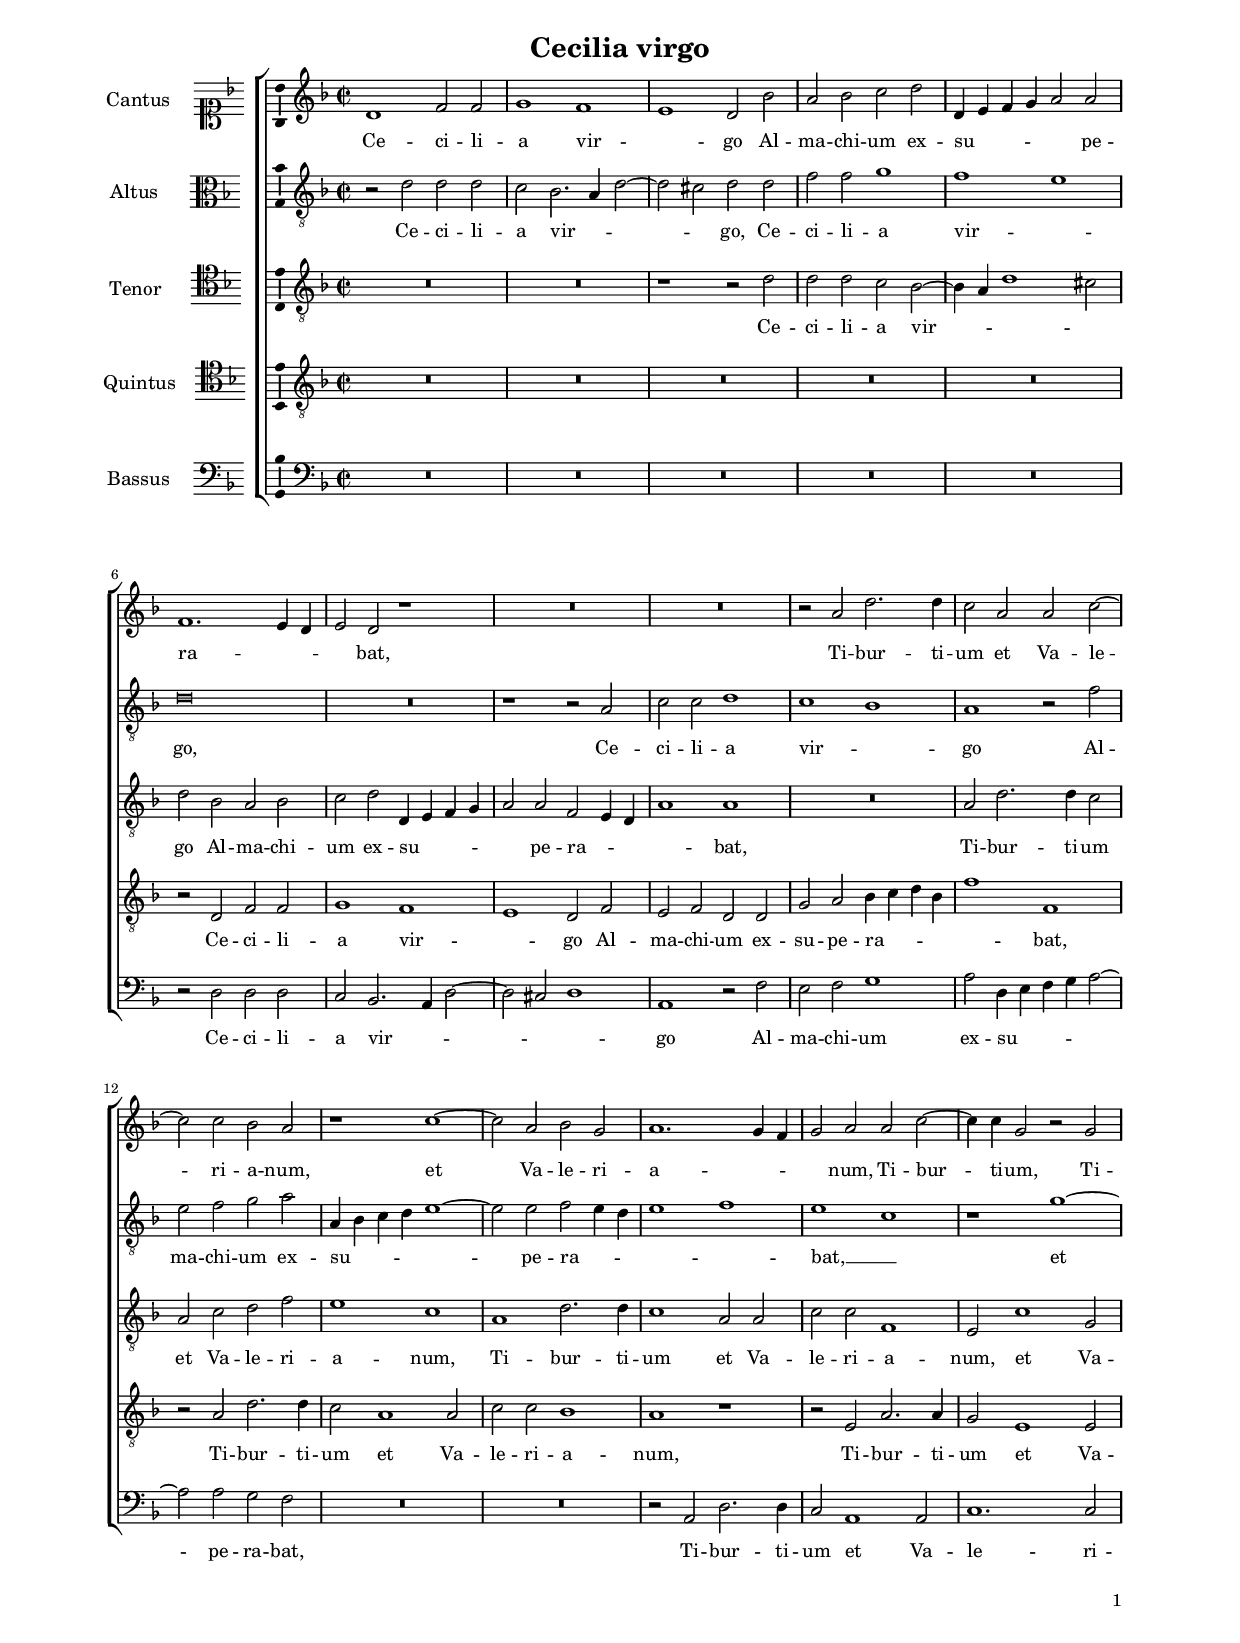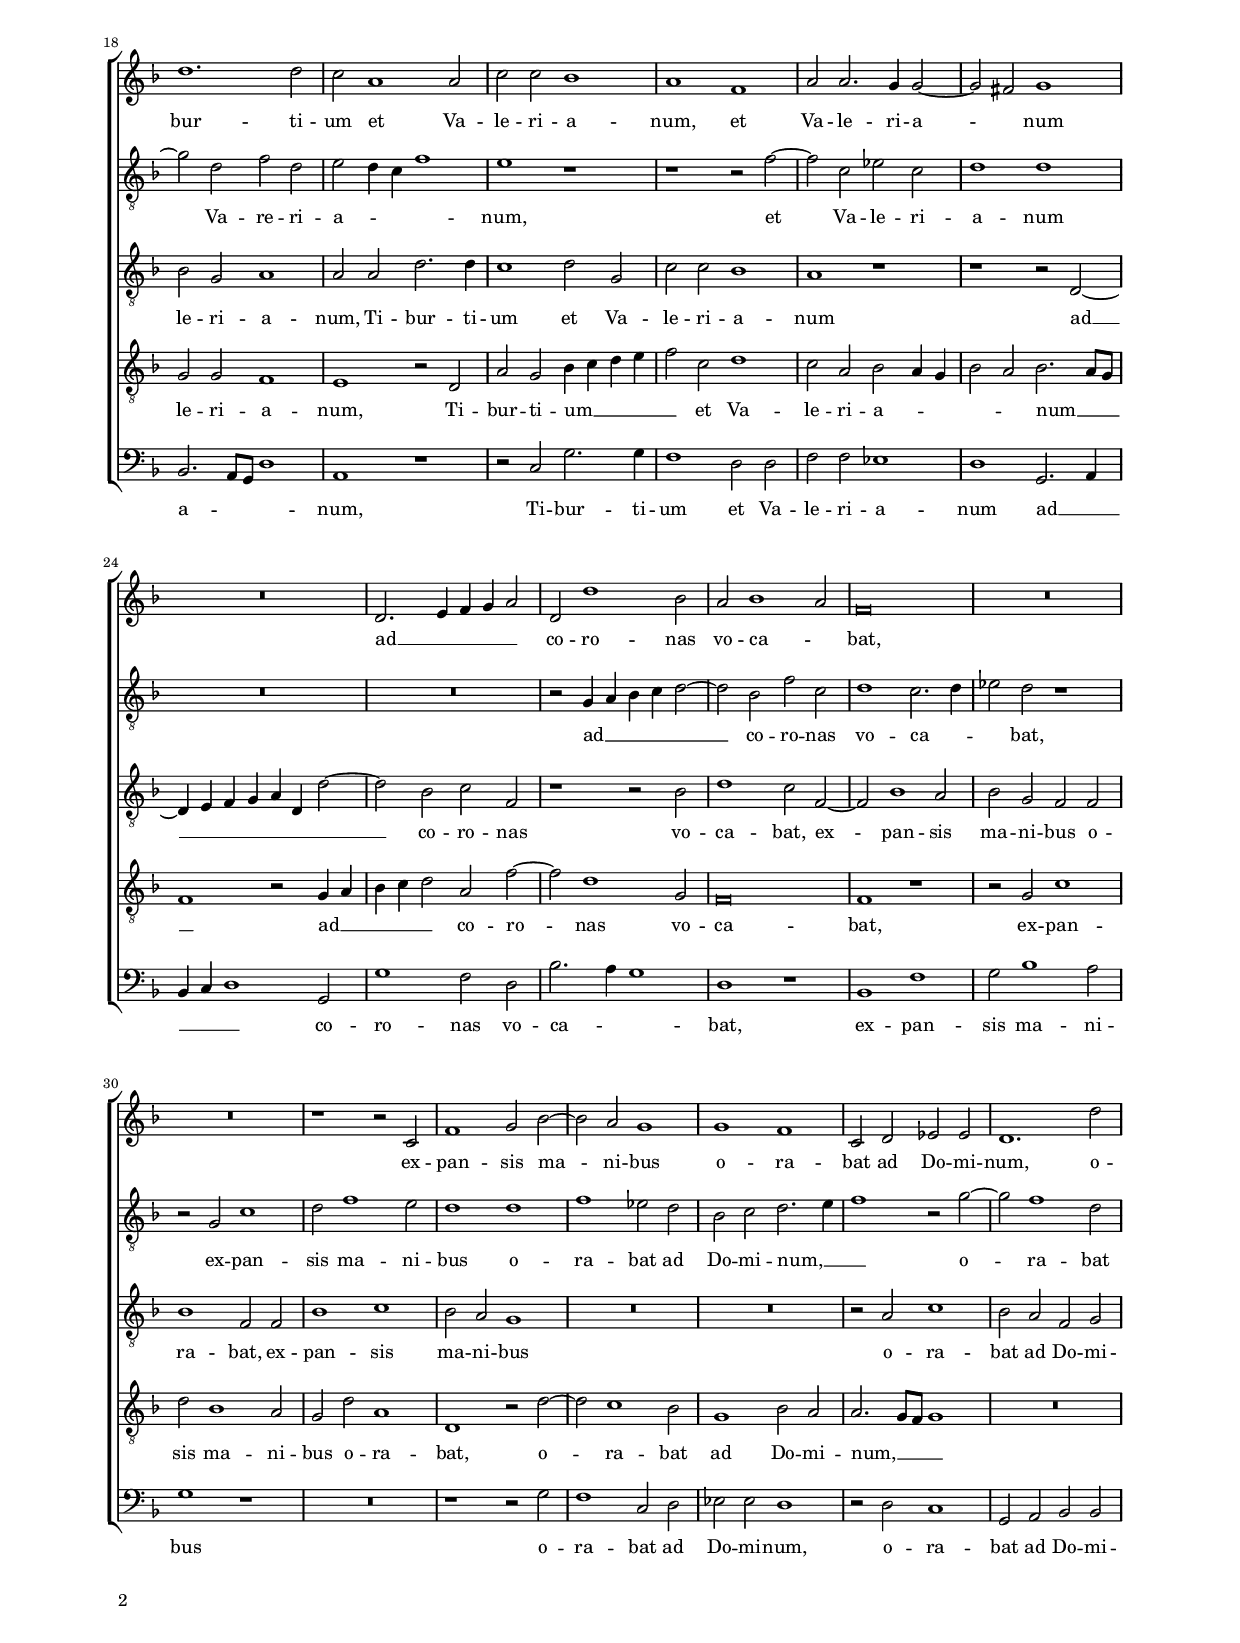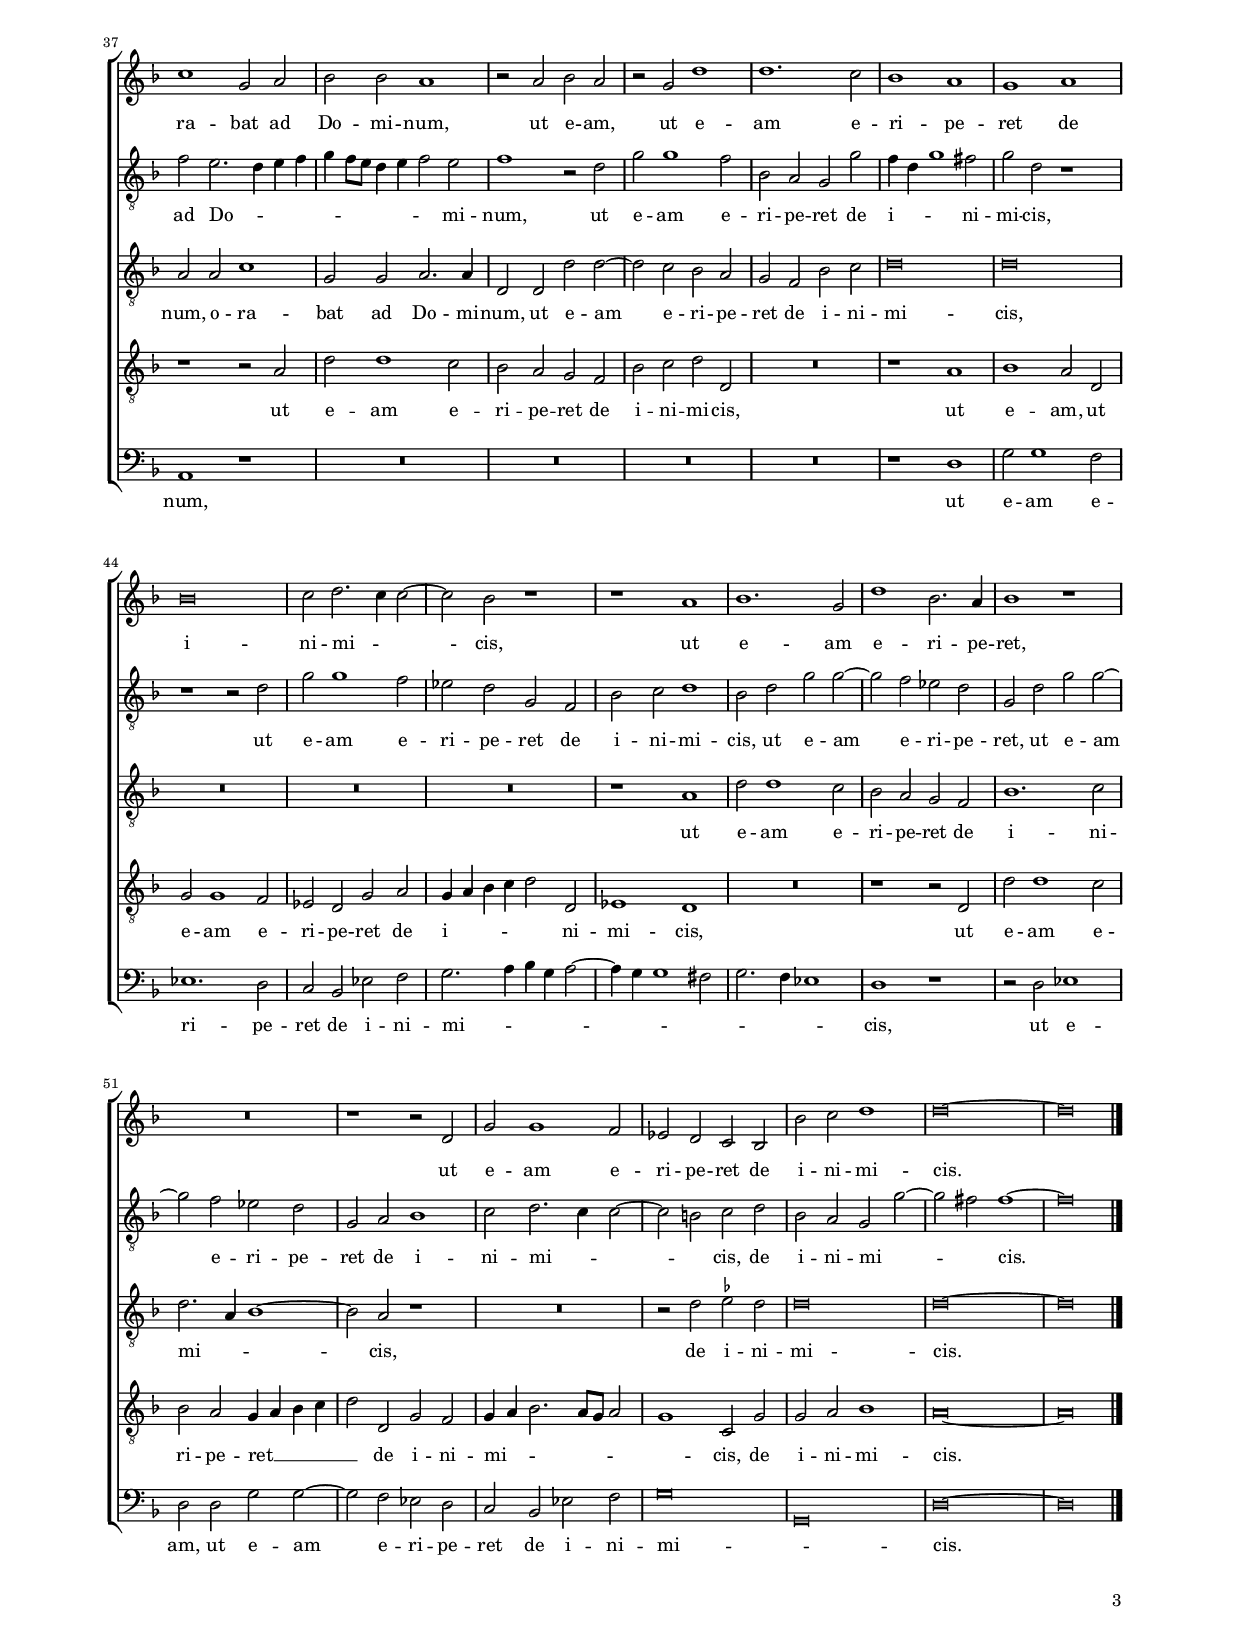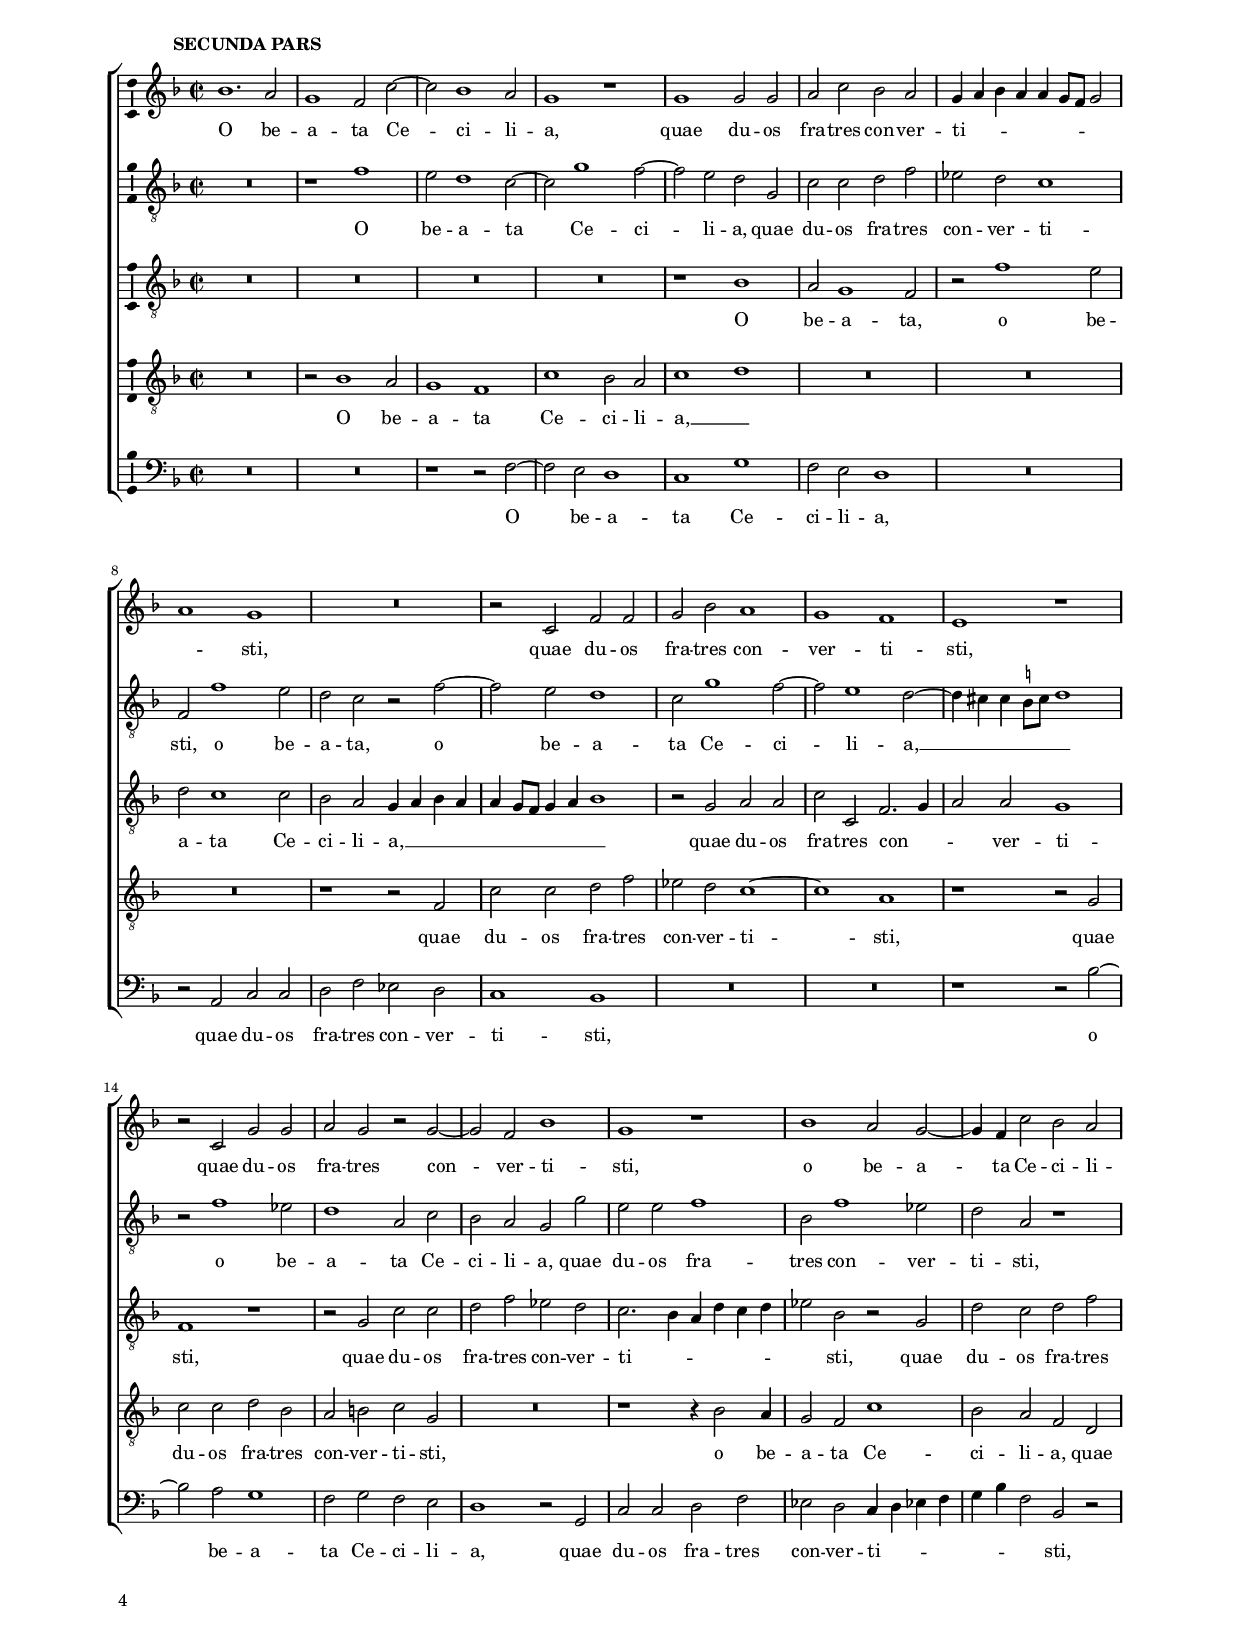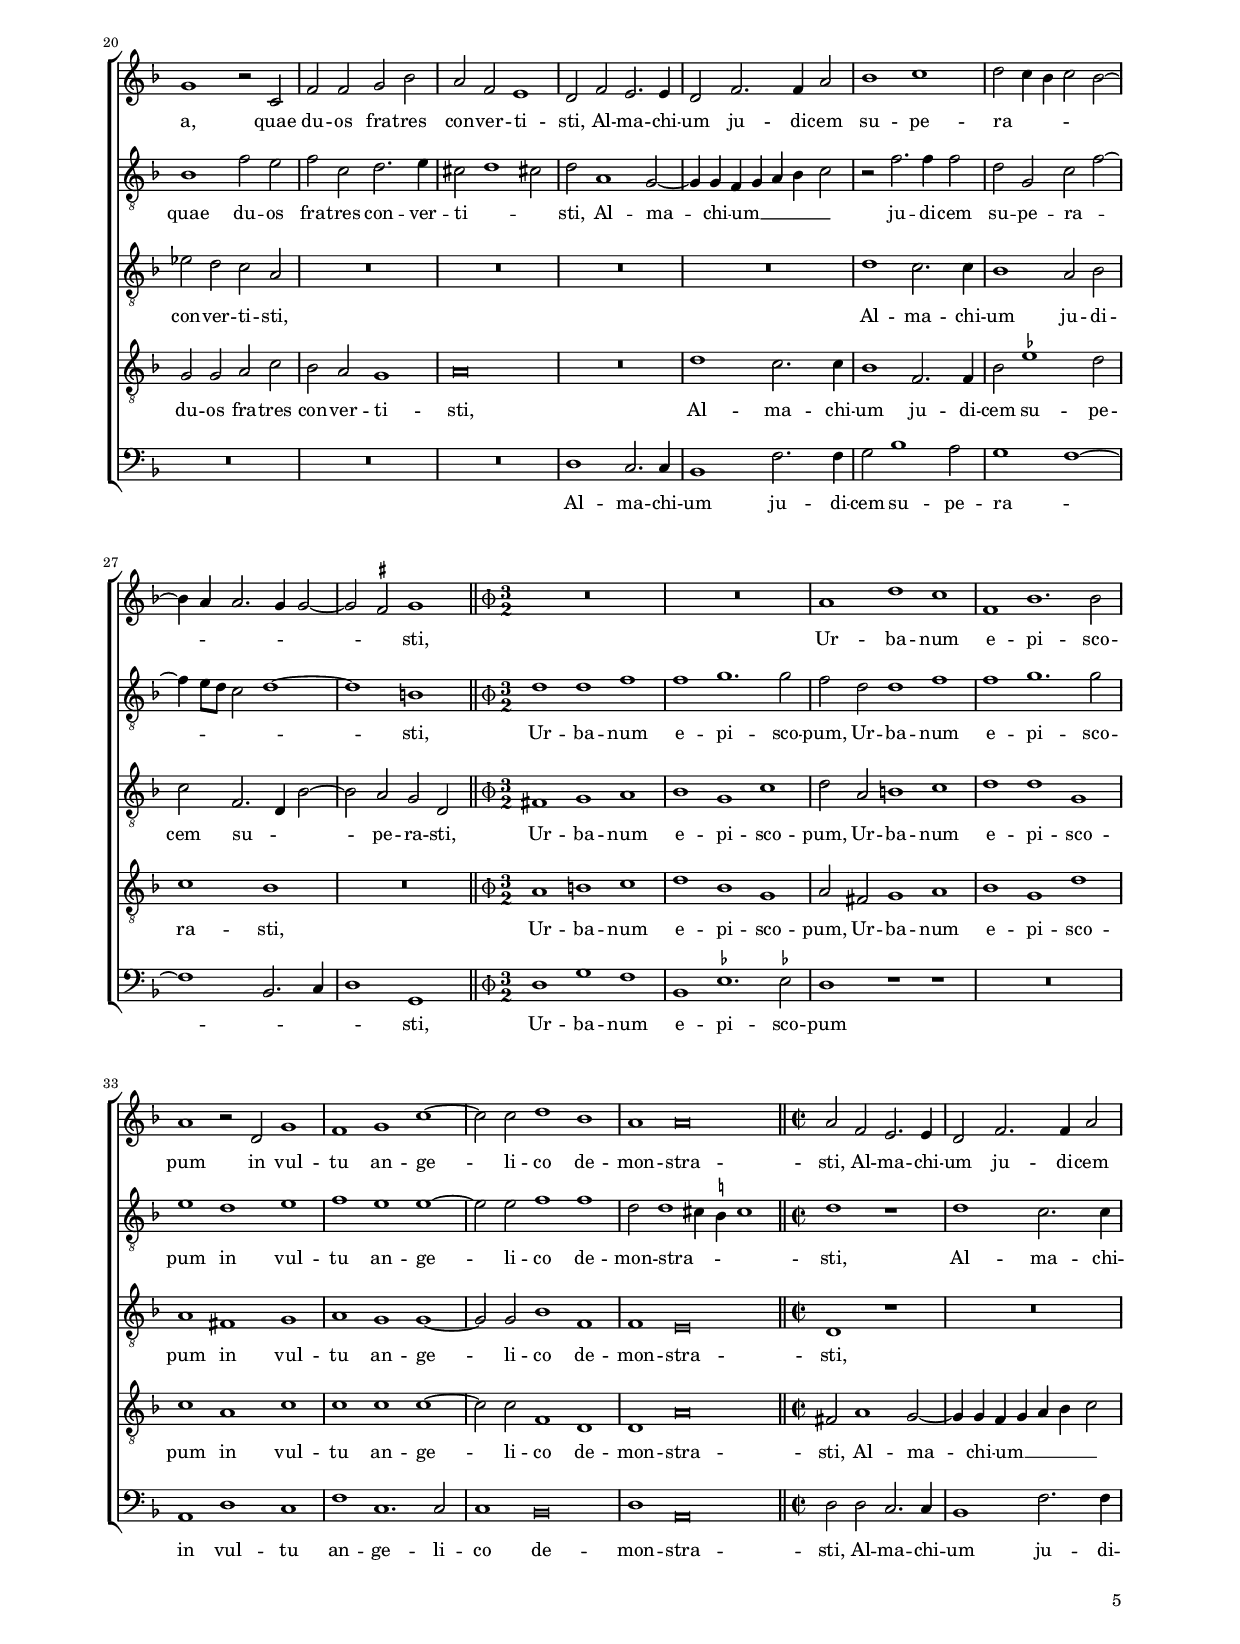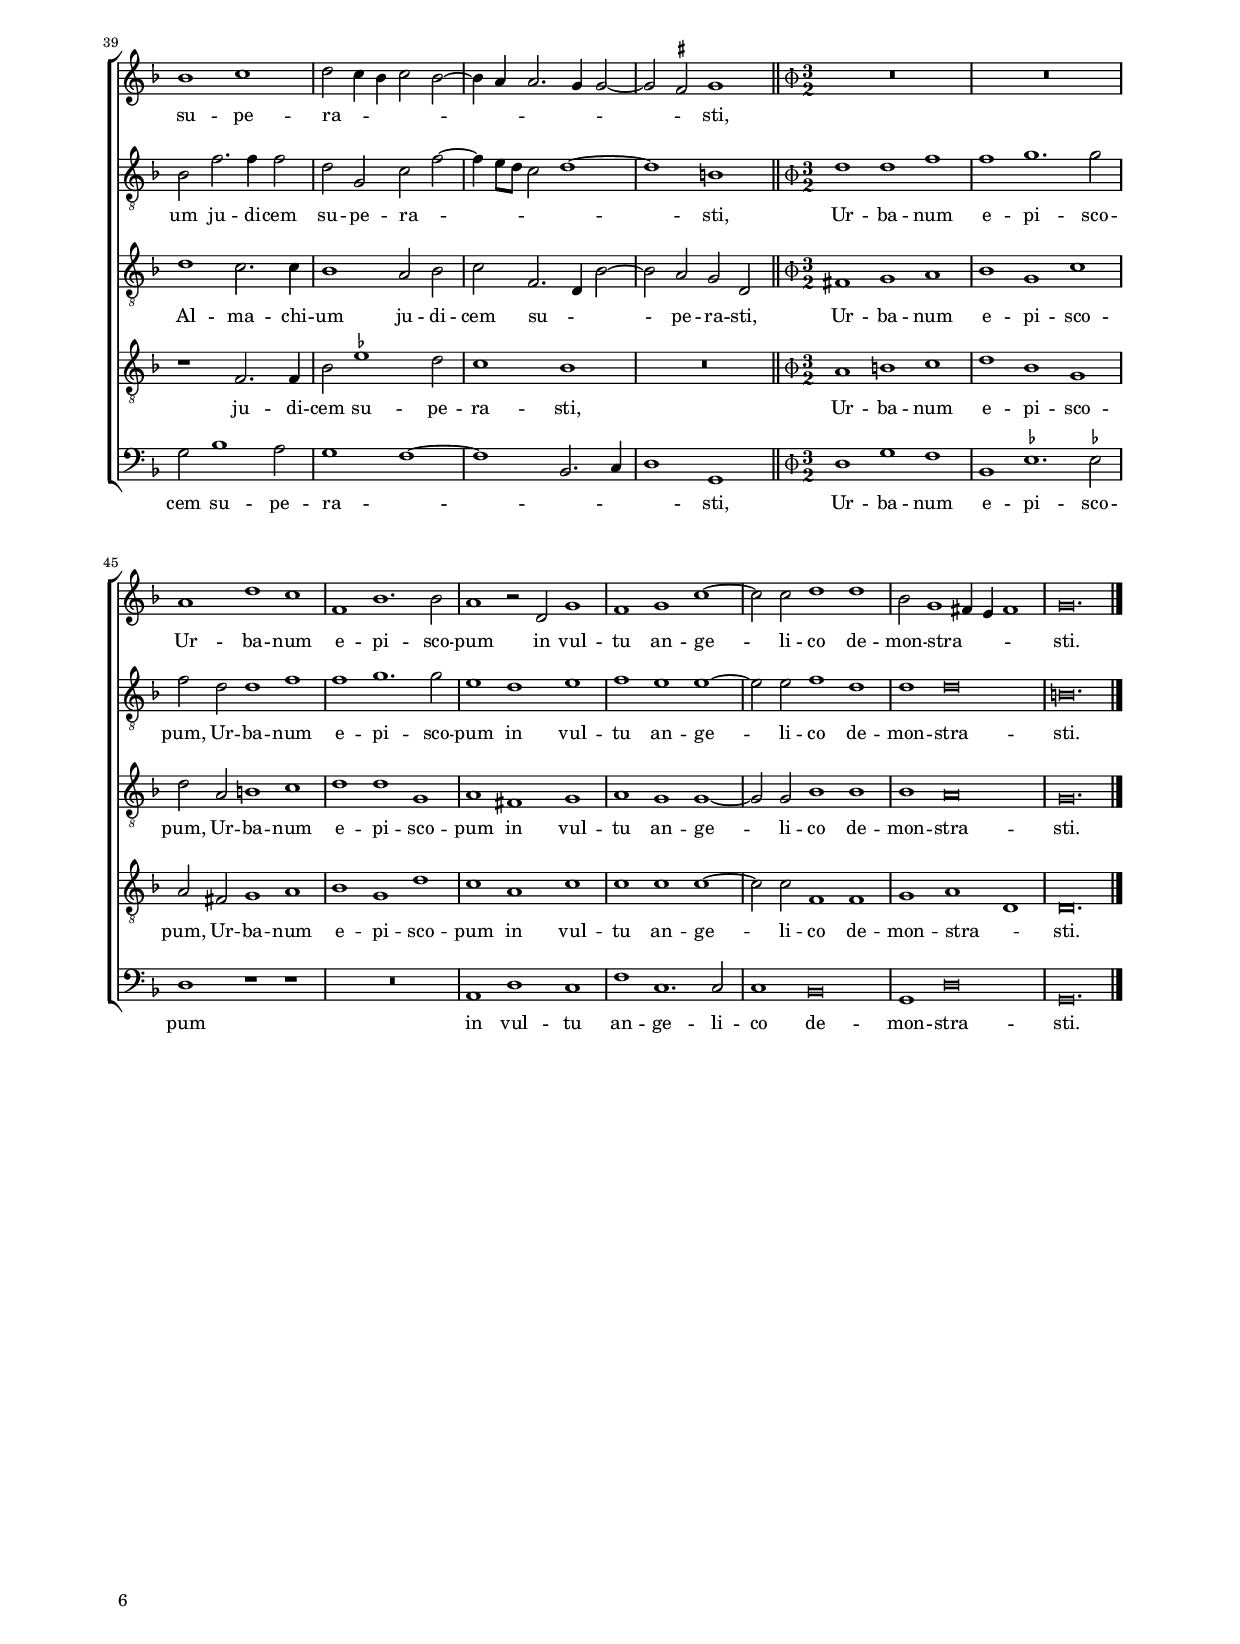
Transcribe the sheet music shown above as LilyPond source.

\header
{
  title="Cecilia virgo"
  comoser = "Philippe de Monte"
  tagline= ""
}

\version "2.22.0"
\language deutsch
#(set-global-staff-size 15)
% #(set-default-paper-size "letter")
#(ly:set-option 'point-and-click #f)



   #(define ((double-time-signature glyph a b) grob)
   (grob-interpret-markup grob
          (markup #:override '(baseline-skip . 2.5) #:number
                  (#:line ((markup (#:musicglyph glyph))
                           (#:fontsize -1 #:column (a b)))))))

	
	ficta = { \once \set suggestAccidentals = ##t }
	
	forget = #(define-music-function (music) (ly:music?) #{
		\accidentalStyle forget
		$music
		\accidentalStyle default
		#})
	
	   

\paper
	{
	top-margin = 1.8 \cm
	bottom-margin = 1.2 \cm
	left-margin = 2 \cm
	right-margin = 2 \cm
	ragged-bottom = ##f
	ragged-last-bottom = ##t
	print-page-number = ##f
	score-system-spacing = #'((basic-distance . 16) (minimum-distance . 14) (padding . 5) (strechability . 150))
	system-system-spacing = #'((basic-distance . 16) (minimum-distance . 14) (padding . 5) (strechability . 150))
    oddFooterMarkup=\markup   \fill-line { "" \fromproperty #'page:page-number-string }
    evenFooterMarkup=\markup  \fill-line { \fromproperty #'page:page-number-string "" }
    last-bottom-spacing = #'((basic-distance . 12) (minimum-distance . 7) (padding . 4))
%	systems-per-page = 3
%	page-count = 6
%	min-systems-per-page = 3
	}

global = {
    % \set Staff.autoBeaming = ##f
	\key f \major
	\time 2/2 \set Score.measureLength = #(ly:make-moment 2/1)
    \set Score.tempoHideNote = ##t
    \tempo 2 = 90
    \skip 1*2*57 \bar "|."
	}
	

incipitcantus = \markup { \score {
	{
	\set Staff.instrumentName = \markup { \fontsize #1 "Cantus" }
	\key f \major
	\clef soprano
	s4 \bar ""
	}
	\layout  {
	raggedright = ##t
	indent = 1.8 \cm
	line-width = 2.5 \cm
	\context { \Staff \remove Time_signature_engraver }
	\override Staff.Clef.Y-extent = #'(0 . 0)
	}} \hspace #1 }
      
      
incipitaltus = \markup { \score {
	{
	\set Staff.instrumentName = \markup { \fontsize #1 "Altus" }
	\key f \major
	\clef alto
	s4 \bar ""
	}
	\layout  {
	raggedright = ##t
	indent = 1.8 \cm
	line-width = 2.5 \cm
	\context { \Staff \remove Time_signature_engraver }
	\override Staff.Clef.Y-extent = #'(0 . 0)
	}} \hspace #1 }


incipittenor = \markup { \score {
	{
	\set Staff.instrumentName = \markup { \fontsize #1 "Tenor" }
	\key f \major
	\clef tenor
	s4 \bar ""
	}
	\layout  {
	raggedright = ##t
	indent = 1.8 \cm
	line-width = 2.5 \cm
	\context { \Staff \remove Time_signature_engraver }
	\override Staff.Clef.Y-extent = #'(0 . 0)
	}} \hspace #1 }
      
      
incipitquintus = \markup { \score {
	{
	\set Staff.instrumentName = \markup { \fontsize #1 "Quintus" }
	\key f \major
	\clef tenor
	s4 \bar ""
	}
	\layout  {
	raggedright = ##t
	indent = 1.8 \cm
	line-width = 2.5 \cm
	\context { \Staff \remove Time_signature_engraver }
	\override Staff.Clef.Y-extent = #'(0 . 0)
	}} \hspace #1 }
      
      
incipitbassus = \markup { \score {
	{
	\set Staff.instrumentName = \markup { \fontsize #1 "Bassus" }
	\key f \major
	\clef bass
	s4 \bar ""
	}
	\layout  {
	raggedright = ##t
	indent = 1.8 \cm
	line-width = 2.5 \cm
	\context { \Staff \remove Time_signature_engraver }
	\override Staff.Clef.Y-extent = #'(0 . 0)
	}} \hspace #1 }


cantus =  \relative c''
	{
	d,1 f2 f
	g1 f
	e1 d2 b'
	a2 b c d
%5
	d,4 e f g a2 a |
	f1. e4 d
	e2 d r1
	R\breve
	R\breve
%10
	r2 a' d2. d4 |
	c2 a a c~
	c2 c b a
	r1 c~
	c2 a b g
%15
	a1. g4 f |
	g2 a a c~
	c4 c g2 r g
	d'1. d2
	c2 a1 a2
%20
	c2 c b1 |
	a1 f
	a2 a2. g4 g2~
	g2 fis g1
	R\breve
%25
	d2. e4 f g a2 |
	d,2 d'1 b2
	a2 b1 a2
	f\breve
	R\breve
%30
	R\breve |
	r1 r2 c
	f1 g2 b~
	b2 a g1
	g1 f
%35
	c2 d es es |
	d1. d'2
	c1 g2 a
	b2 b a1
	r2 a b a
%40
	r2 g d'1 |
	d1. c2
	b1 a
	g1 a
	b\breve
%45
	c2 d2. c4 c2~ |
	c2 b r1
	r1 a
	b1. g2
	d'1 b2. a4
%50
	b1 r |
	R\breve
	r1 r2 d,
	g2 g1 f2
	es2 d c b
%55
	b'2 c d1 |
	d\breve~
	d\breve |
	}


altus =  \relative c'
	{
	r2 d d d
	c2 b2. a4 d2~
	d2 cis d d
	f2 f g1
%5
	f1 e |
	d\breve
	R\breve
	r1 r2 a
	c2 c d1
%10
	c1 b |
	a1 r2 f'
	e2 f g a
	a,4 b c d e1~
	e2 e f e4 d
%15
	e1 f |
	e1 c
	r1 g'~
	g2 d f d
	e2 d4 c f1
%20
	e1 r |
	r1 r2 f~
	f2 c es c
	d1 d
	R\breve
%25
	R\breve |
	r2 g,4 a b c d2~
	d2 b f' c
	d1 c2. d4
	es2 d r1
%30
	r2 g, c1 |
	d2 f1 e2
	d1 d
	f1 es2 d
	b2 c d2. e4
%35
	f1 r2 g~ |
	g2 f1 d2
	f2 e2. d4 e f
	g4 f8 e d4 e f2 e
	f1 r2 d
%40
	g2 g1 f2 |
	b,2 a g g'
	f4 d g1 fis2
	g2 d r1
	r1 r2 d
%45
	g2 g1 f2 |
	es2 d g, f
	b2 c d1
	b2 d g g~
	g2 f es d
%50
	g,2 d' g g~ |
	g2 f es d
	g,2 a b1
	c2 d2. c4 c2~
	c2 h c d
%55
	b2 a g g'~ |
	g2 fis fis1~
	fis\breve |
	}


tenor =  \relative c'
	{
	R\breve
	R\breve
	r1 r2 d
	d2 d c b~
%5
	b4 a d1 cis2 |
	d2 b a b
	c2 d d,4 e f g
	a2 a f e4 d
	a'1 a
%10
	R\breve |
	a2 d2. d4 c2
	a2 c d f
	e1 c
	a1 d2. d4
%15
	c1 a2 a |
	c2 c f,1
	e2 c'1 g2
	b2 g a1
	a2 a d2. d4
%20
	c1 d2 g, |
	c2 c b1
	a1 r
	r1 r2 d,~
	d4 e f g a d, d'2~
%25
	d2 b c f, |
	r1 r2 b
	d1 c2 f,~
	f2 b1 a2
	b2 g f f
%30
	b1 f2 f |
	b1 c
	b2 a g1
	R\breve
	R\breve
%35
	r2 a c1 |
	b2 a f g
	a2 a c1
	g2 g a2. a4
	d,2 d d' d~
%40
	d2 c b a |
	g2 f b c
	d\breve
	d\breve
	R\breve
%45
	R\breve |
	R\breve
	r1 a
	d2 d1 c2
	b2 a g f
%50
	b1. c2 |
	d2. a4 b1~
	b2 a r1
	R\breve
	r2 d \ficta es d
%55
	d\breve |
	d\breve~
	d\breve |
	}


quintus  =  \relative c'
	{
	R\breve
	R\breve
	R\breve
	R\breve
%5
	R\breve |
	r2 d, f f
	g1 f
	e1 d2 f
	e2 f d d
%10
	g2 a b4 c d b |
	f'1 f,
	r2 a d2. d4
	c2 a1 a2
	c2 c b1
%15
	a1 r |
	r2 e a2. a4
	g2 e1 e2
	g2 g f1
	e1 r2 d
%20
	a' g b4 c d e |
	f2 c d1
	c2 a b a4 g
	b2 a b2. a8 g
	f1 r2 g4 a
%25
	b4 c d2 a f'~ |
	f2 d1 g,2
	f\breve
	f1 r
	r2 g c1
%30
	d2 b1 a2 |
	g2 d' a1
	d,1 r2 d'~
	d2 c1 b2
	g1 b2 a
%35
	a2. g8 f g1 |
	R\breve
	r1 r2 a
	d2 d1 c2
	b2 a g f
%40
	b2 c d d, |
	R\breve
	r1 a'
	b1 a2 d,
	g2 g1 f2
%45
	es2 d g a |
	g4 a b c d2 d,
	es1 d
	R\breve
	r1 r2 d
%50
	d'2 d1 c2 |
	b2 a g4 a b c
	d2 d, g f
	g4 a b2. a8 g a2
	g1 c,2 g'
%55
	g2 a b1 |
	a\breve~
	a\breve |
	}


bassus  =  \relative c
	{
	R\breve
	R\breve
	R\breve
	R\breve
%5
	R\breve |
	r2 d d d
	c2 b2. a4 d2~
	d2 cis d1
	a1 r2 f'
%10
	e2 f g1 |
	a2 d,4 e f g a2~
	a2 a g f
	R\breve
	R\breve
%15
	r2 a, d2. d4 |
	c2 a1 a2
	c1. c2
	b2. a8 g d'1
	a1 r
%20
	r2 c g'2. g4 |
	f1 d2 d
	f2 f es1
	d1 g,2. a4
	b4 c d1 g,2
%25
	g'1 f2 d |
	b'2. a4 g1
	d1 r
	b1 f'
	g2 b1 a2
%30
	g1 r |
	R\breve
	r1 r2 g
	f1 c2 d
	es2 es d1
%35
	r2 d c1 |
	g2 a b b
	a1 r
	R\breve
	R\breve
%40
	R\breve |
	R\breve
	r1 d
	g2 g1 f2
	es1. d2
%45
	c2 b es f |
	g2. a4 b g a2~
	a4 g g1 fis2
	g2. f4 es1
	d1 r
%50
	r2 d es1 |
	d2 d g g~
	g2 f es d
	c2 b es f
	g\breve
%55
	g,\breve |
	d'\breve~
	d\breve |
	}


lyricscantus = \lyricmode {
	Ce -- ci -- li -- a vir -- _ go
    Al -- ma -- chi -- um ex -- su -- _ _ _ _ pe -- ra -- _ _ _ bat,
    Ti -- bur -- ti -- um et Va -- le -- ri -- a -- num,
    et Va -- le -- ri -- a -- _ _ _ num,
    Ti -- bur -- ti -- um,
    Ti -- bur -- ti -- um et Va -- le -- ri -- a -- num,
    et Va -- le -- ri -- a -- _ num ad __ _ _ _ _ co -- ro -- nas vo -- ca -- _ bat,
    ex -- pan -- sis ma -- ni -- bus o -- ra -- bat ad Do -- mi -- num,
    o -- ra -- bat ad Do -- mi -- num,
    ut e -- am,
    ut e -- am e -- ri -- pe -- ret de i -- ni -- mi -- _ _ cis,
    ut e -- am e -- ri -- pe -- ret,
    ut e -- am e -- ri -- pe -- ret de i -- ni -- mi -- cis.
	}


lyricsaltus = \lyricmode {
	Ce -- ci -- li -- a vir -- _ _ _ go,
    Ce -- ci -- li -- a vir -- _ go,
    Ce -- ci -- li -- a vir -- _ go
    Al -- ma -- chi -- um ex -- su -- _ _ _ _ pe -- ra -- _ _ _ _ bat, __ _
    et Va -- re -- ri -- a -- _ _ _ num,
    et Va -- le -- ri -- a -- num ad __ _ _ _ _ co -- ro -- nas vo -- ca -- _ _ bat,
    ex -- pan -- sis ma -- ni -- bus o -- ra -- bat ad Do -- mi -- num, __ _ _
    o -- ra -- bat ad Do -- _ _ _ _ _ _ _ _ _ mi -- num,
    ut e -- am e -- ri -- pe -- ret de i -- _ _ ni -- mi -- cis,
    ut e -- am e -- ri -- pe -- ret de i -- ni -- mi -- cis,
    ut e -- am e -- ri -- pe -- ret,
    ut e -- am e -- ri -- pe -- ret de i -- ni -- mi -- _ _ _ cis,
    de i -- ni -- mi -- _ _ cis.
	}


lyricstenor = \lyricmode {
	Ce -- ci -- li -- a vir -- _ _ _ go
    Al -- ma -- chi -- um ex -- su -- _ _ _ _ pe -- ra -- _ _ _ bat,
    Ti -- bur -- ti -- um et Va -- le -- ri -- a -- num,
    Ti -- bur -- ti -- um et Va -- le -- ri -- a -- num,
    et Va -- le -- ri -- a -- num,
    Ti -- bur -- ti -- um et Va -- le -- ri -- a -- num ad __ _ _ _ _ _ _ co -- ro -- nas vo -- ca -- bat,
    ex -- pan -- sis ma -- ni -- bus o -- ra -- bat,
    ex -- pan -- sis ma -- ni -- bus o -- ra -- bat ad Do -- mi -- num,
    o -- ra -- bat ad Do -- mi -- num,
    ut e -- am e -- ri -- pe -- ret de i -- ni -- mi -- cis,
    ut e -- am e -- ri -- pe -- ret de i -- ni -- mi -- _ _ cis,
    de i -- ni -- mi -- cis.
	}


lyricsquintus = \lyricmode {
	Ce -- ci -- li -- a vir -- _ go
    Al -- ma -- chi -- um ex -- su -- pe -- ra -- _ _ _ _ bat,
    Ti -- bur -- ti -- um et Va -- le -- ri -- a -- num,
    Ti -- bur -- ti -- um et Va -- le -- ri -- a -- num,
    Ti -- bur -- ti -- um __ _ _ _ _ et Va -- le -- ri -- a -- _ _ _ _ num __ _ _ _ ad __ _ _ _ _ co -- ro -- nas vo -- ca -- bat,
    ex -- pan -- sis ma -- ni -- bus o -- ra -- bat,
    o -- ra -- bat ad Do -- mi -- num, __ _ _ _
    ut e -- am e -- ri -- pe -- ret de i -- ni -- mi -- cis,
    ut e -- am,
    ut e -- am e -- ri -- pe -- ret de i -- _ _ _ _ ni -- mi -- cis,
    ut e -- am e -- ri -- pe -- ret __ _ _ _ _ de i -- ni -- mi -- _ _ _ _ _ _ cis,
    de i -- ni -- mi -- cis.
	}


lyricsbassus = \lyricmode {
	Ce -- ci -- li -- a vir -- _ _ _ _ go
    Al -- ma -- chi -- um ex -- su -- _ _ _ _ pe -- ra -- bat,
    Ti -- bur -- ti -- um et Va -- le -- ri -- a -- _ _ _ num,
    Ti -- bur -- ti -- um et Va -- le -- ri -- a -- num ad __ _ _ _ _ co -- ro -- nas vo -- ca -- _ _ bat,
    ex -- pan -- sis ma -- ni -- bus o -- ra -- bat ad Do -- mi -- num,
    o -- ra -- bat ad Do -- mi -- num,
    ut e -- am e -- ri -- pe -- ret de i -- ni -- mi -- _ _ _ _ _ _ _ _ _ _ cis,
    ut e -- am,
    ut e -- am e -- ri -- pe -- ret de i -- ni -- mi -- _ cis.
	}


\score
{  
	\transpose c c {
	\new ChoirStaff \with { \override StaffGrouper.staff-staff-spacing.basic-distance = #12 }
	<<

	\new Staff << \global
	\new Voice="v1" {
		\set Staff.instrumentName=\incipitcantus
		\set Staff.midiInstrument = "reed organ"
		\clef violin
		\cantus }
	\new Lyrics \lyricsto "v1" {\lyricscantus }
	>>


	\new Staff << \global
	\new Voice="v2" {
		\set Staff.instrumentName=\incipitaltus
		\set Staff.midiInstrument = "reed organ"
        \clef "G_8"
		\altus}
	\new Lyrics \lyricsto "v2" {\lyricsaltus }
	>>


	\new Staff << \global
	\new Voice="v3" {
		\set Staff.instrumentName=\incipittenor
		\set Staff.midiInstrument = "reed organ"
		\clef "G_8"
		\tenor }
	\new Lyrics \lyricsto "v3" {\lyricstenor }
	>>


	\new Staff << \global
	\new Voice="v5" {
		\set Staff.instrumentName=\incipitquintus
		\set Staff.midiInstrument = "reed organ"
		\clef "G_8"
		\quintus}
	\new Lyrics \lyricsto "v5" {\lyricsquintus }
	>>


	\new Staff << \global
	\new Voice="v4" {
		\set Staff.instrumentName=\incipitbassus
		\set Staff.midiInstrument = "reed organ"
		\clef bass
		\bassus }
	\new Lyrics \lyricsto "v4" {\lyricsbassus}
	>>

	>>
	} % transpose

	\layout
	{
	indent = 2.5 \cm
	\context { \Staff \override TimeSignature.break-visibility = #end-of-line-invisible }
	\context { \Lyrics \override VerticalAxisGroup.nonstaff-relatedstaff-spacing.padding = #1.4 }
%	\context { \Lyrics \override LyricText.font-size = #1 }
	\context { \Staff \consists "Ambitus_engraver" }
	\context { \Score \override BarNumber.padding = #2 }
	\context { \Voice \override NoteHead.style = #'baroque }
	}


\midi
	{
	}

}

%%%%%%%%%%%%%%%%%%%%  SECUNDA PARS %%%%%%%%%%%%%%%%%%%%


global = {
	\key f \major
	\time 2/2 \set Score.measureLength = #(ly:make-moment 2/1)
    \set Score.tempoHideNote = ##t
    \tempo 2 = 90
    \skip 1*2*28 \bar "||"
    \once \override Score.TimeSignature.stencil = #(double-time-signature "timesig.mensural34" "3" "2") \time 3/1
    \tempo 2 = 135
    \skip 1*3*8 \bar "||"
    \time 2/2 \set Score.measureLength = #(ly:make-moment 2/1)
    \tempo 2 = 90
    \skip 1*2*6 \bar "||"
    \once \override Score.TimeSignature.stencil = #(double-time-signature "timesig.mensural34" "3" "2") \time 3/1
    \tempo 2 = 135
    \skip 1*3*9 \bar "|."
	}


cantus =  \relative c''
	{
    b1. a2    
	g1 f2 c'~
	c2 b1 a2
	g1 r
%5
	g1 g2 g |
	a2 c b a
	g4 a b a a g8 f g2
	a1 g
	R\breve
%10
	r2 c, f f |
	g2 b a1
	g1 f
	e1 r
	r2 c g' g
%15
	a2 g r g~ |
	g2 f b1
	g1 r
	b1 a2 g~
	g4 f c'2 b a
%20
	g1 r2 c, |
	f2 f g b
	a2 f e1
	d2 f e2. e4
	d2 f2. f4 a2
%25
	b1 c |
	d2 c4 b c2 b~
	b4 a a2. g4 g2~
	g2 \ficta fis g1
% Triple time
	R\breve.
%30
	R\breve. |
	a1 d c
	f,1 b1. b2
	a1 r2 d, g1
	f1 g c~
%35
	c2 c d1 b |
	a1 a\breve
% End of triple time
	a2 f e2. e4
	d2 f2. f4 a2
	b1 c
%40
	d2 c4 b c2 b~ |
	b4 a a2. g4 g2~
	g2 \ficta fis g1
% Triple time
	R\breve.
	R\breve.
%45
	a1 d c |
	f,1 b1. b2
	a1 r2 d, g1
	f1 g c~
	c2 c d1 d
%50
	b2 g1 fis4 e fis1 |
	g\breve. |
	}


altus =  \relative c'
	{
	R\breve
	r1 f
	e2 d1 c2~
	c2 g'1 f2~
%5
	f2 e d g, |
	c2 c d f
	es2 d c1
	f,2 f'1 e2
	d2 c r f~
%10
	f2 e d1 |
	c2 g'1 f2~
	f2 e1 d2~
	d4 cis cis \ficta h8 cis d1
	r2 f1 es2
%15
	d1 a2 c |
	b2 a g g'
	e2 e f1
	b,2 f'1 es2
	d2 a r1
%20
	b1 f'2 e
	f2 c d2. e4
	cis2 d1 cis!2
	d2 a1 g2~
	g4 g f g a b c2
%25
	r2 f2. f4 f2 |
	d2 g, c f~
	f4 e8 d c2 d1~
	d1 h
% Triple time
	d1 d f
%30
	f1 g1. g2 |
	f2 d d1 f
	f1 g1. g2
	e1 d e
	f1 e e~
%35
	e2 e f1 f |
	d2 d1 cis4 \ficta h cis1
% End of triple time
	d1 r
	d1 c2. c4
	b2 f'2. f4 f2
%40
	d2 g,  c f~ |
	f4 e8 d c2 d1~
	d1 h
% Triple time
	d1 d f
	f1 g1. g2
%45
	f2 d d1 f |
	f1 g1. g2
	e1 d e
	f1 e e~
	e2 e f1 d
%50
	d1 d\breve |
	h\breve. |
	}


tenor =  \relative c'
	{
	R\breve
	R\breve
	R\breve
	R\breve
%5
	r1 b |
	a2 g1 f2
	r2 f'1 e2
	d2 c1 c2
	b2 a g4 a b a
%10
	a4 g8 f g4 a b1 |
	r2 g a a
	c2 c, f2. g4
	a2 a g1
	f1 r
%15
	r2 g c c |
	d2 f es d
	c2. b4 a4 d c d
	es2 b r g
	d'2 c d f
%20
	es2 d c a |
	R\breve
	R\breve
	R\breve
	R\breve
%25
	d1 c2. c4 |
	b1 a2 b
	c2 f,2. d4 b'2~
	b2 a g d
% Triple time
	fis1 g a
%30
	b1 g c |
	d2 a h1 c
	d1 d g,
	a1 fis g
	a1 g g~
%35
	g2 g b1 f |
	f1 e\breve
% End of triple time
	d1 r
	R\breve
	d'1 c2. c4
%40
	b1 a2 b |
	c2 f,2. d4 b'2~
	b2 a g d
% Triple time
	fis1 g a
	b1 g c
%45
	d2 a h1 c |
	d1 d g,
	a1 fis g
	a1 g g~
	g2 g b1 b
%50
	b1 a\breve |
	g\breve. |
	}


quintus  =  \relative c'
	{
	R\breve
	r2 b1 a2
	g1 f
	c'1 b2 a
%5
	c1 d |
	R\breve
	R\breve
	R\breve
	r1 r2 f,
%10
	c'2 c d f |
	es2 d c1~
	c1 a
	r1 r2 g
	c2 c d b
%15
	a2 h c g |
	R\breve
	r1 r4 b2 a4
	g2 f c'1
	b2 a f d
%20
	g2 g a c |
	b2 a g1
	a\breve
	R\breve
	d1 c2. c4
%25
	b1 f2. f4 |
	b2 \ficta es1 d2
	c1 b
	R\breve
% Triple time
	a1 h c
%30
	d1 b g |
	a2 fis g1 a
	b1 g d'
	c1 a c
	c1 c c~
%35
	c2 c f,1 d |
	d1 a'\breve
% End of triple time
	fis2 a1 g2~
	g4 g f g a b c2
	r1 f,2. f4
%40
	b2 \ficta es1 d2 |
	c1 b
	R\breve
% Triple time
	a1 h c
%45
	d1 b g |
	a2 fis g1 a
	b1 g d'
	c1 a c
	c1 c c~
%50
	c2 c f,1 f |
	g1 a d,
	d\breve. |
	}


bassus  =  \relative c
	{
	R\breve
	R\breve
	r1 r2 f~
	f2 e d1
%5
	c1 g' |
	f2 e d1
	R\breve
	r2 a c c
	d2 f es d
%10
	c1 b |
	R\breve
	R\breve
	r1 r2 b'~
	b2 a g1
%15
	f2 g f e |
	d1 r2 g,
	c2 c d f
	es2 d c4 d es! f
	g4 b f2 b, r
%20
	R\breve |
	R\breve
	R\breve
	d1 c2. c4
	b1 f'2. f4
%25
	g2 b1 a2 |
	g1 f~
	f1 b,2. c4
	d1 g,
% Triple time
	d'1 g f
%30
	b,1 \ficta es1. \ficta es!2 |
	d1 r r
	R\breve.
	a1 d c
	f1 c1. c2
%35
	c1 b\breve |
	d1 a\breve
% End of triple time
	d2 d c2. c4
	b1 f'2. f4
	g2 b1 a2
%40
	g1 f~ |
	f1 b,2. c4
	d1 g,
% Triple time
	d'1 g f
	b,1 \ficta es1. \ficta es!2
%45
	d1 r r |
	R\breve.
	a1 d c
	f1 c1. c2
	c1 b\breve
%50
	g1 d'\breve |
	g,\breve. |
	}


lyricscantus = \lyricmode {
	O be -- a -- ta Ce -- ci -- li -- a,
    quae du -- os fra -- tres con -- ver -- ti -- _ _ _ _ _ _ _ _ sti,
    quae du -- os fra -- tres con -- ver -- ti -- sti,
    quae du -- os fra -- tres con -- ver -- ti -- sti,
    o be -- a -- ta Ce -- ci -- li -- a,
    quae du -- os fra -- tres con -- ver -- ti -- sti,
    Al -- ma -- chi -- um ju -- di -- cem su -- pe -- ra -- _ _ _ _ _ _ _ _ _ sti,
    Ur -- ba -- num e -- pi -- sco -- pum
    in vul -- tu an -- ge -- li -- co de -- mon -- stra -- sti,
    Al -- ma -- chi -- um ju -- di -- cem su -- pe -- ra -- _ _ _ _ _ _ _ _ _ sti,
    Ur -- ba -- num e -- pi -- sco -- pum
    in vul -- tu an -- ge -- li -- co de -- mon -- stra -- _ _ _ sti.
	}


lyricsaltus = \lyricmode {
	O be -- a -- ta Ce -- ci -- li -- a,
    quae du -- os fra -- tres con -- ver -- ti -- sti,
    o be -- a -- ta,
    o be -- a -- ta Ce -- ci -- li -- a, __ _ _ _ _ _
    o be -- a -- ta Ce -- ci -- li -- a,
    quae du -- os fra -- tres con -- ver -- ti -- sti,
    quae du -- os fra -- tres con -- ver -- ti -- _ _ sti,
    Al -- ma -- chi -- um __ _ _ _ _ ju -- di -- cem su -- pe -- ra -- _ _ _ _ _ sti,
    Ur -- ba -- num e -- pi -- sco -- pum,
    Ur -- ba -- num e -- pi -- sco -- pum
    in vul -- tu an -- ge -- li -- co de -- mon -- stra -- _ _ _ sti,
    Al -- ma -- chi -- um ju -- di -- cem su -- pe -- ra -- _ _ _ _ _ sti,
    Ur -- ba -- num e -- pi -- sco -- pum,
    Ur -- ba -- num e -- pi -- sco -- pum
    in vul -- tu an -- ge -- li -- co de -- mon -- stra -- sti.
	}


lyricstenor = \lyricmode {
    O be -- a -- ta,
	o be -- a -- ta Ce -- ci -- li -- a, __ _ _ _ _ _ _ _ _ _
    quae du -- os fra -- tres con -- _ _ ver -- ti -- sti,
    quae du -- os fra -- tres con -- ver -- ti -- _ _ _ _ _ _ sti,
    quae du -- os fra -- tres con -- ver -- ti -- sti,
    Al -- ma -- chi -- um ju -- di -- cem su -- _ _ pe -- ra -- sti,
    Ur -- ba -- num e -- pi -- sco -- pum,
    Ur -- ba -- num e -- pi -- sco -- pum
    in vul -- tu an -- ge -- li -- co de -- mon -- stra -- sti,
    Al -- ma -- chi -- um ju -- di -- cem su -- _ _ pe -- ra -- sti,
    Ur -- ba -- num e -- pi -- sco -- pum,
    Ur -- ba -- num e -- pi -- sco -- pum
    in vul -- tu an -- ge -- li -- co de -- mon -- stra -- sti.
	}


lyricsquintus = \lyricmode {
	O be -- a -- ta Ce -- ci -- li -- a, __ _
    quae du -- os fra -- tres con -- ver -- ti -- sti,
    quae du -- os fra -- tres con -- ver -- ti -- sti,
    o be -- a -- ta Ce -- ci -- li -- a,
    quae du -- os fra -- tres con -- ver -- ti -- sti,
    Al -- ma -- chi -- um ju -- di -- cem su -- pe -- ra -- sti,
    Ur -- ba -- num e -- pi -- sco -- pum,
    Ur -- ba -- num e -- pi -- sco -- pum
    in vul -- tu an -- ge -- li -- co de -- mon -- stra -- sti,
    Al -- ma -- chi -- um __ _ _ _ _ ju -- di -- cem su -- pe -- ra -- sti,
    Ur -- ba -- num e -- pi -- sco -- pum,
    Ur -- ba -- num e -- pi -- sco -- pum
    in vul -- tu an -- ge -- li -- co de -- mon -- stra -- _ sti.
	}


lyricsbassus = \lyricmode {
	O be -- a -- ta Ce -- ci -- li -- a,
    quae du -- os fra -- tres con -- ver -- ti -- sti,
    o be -- a -- ta Ce -- ci -- li -- a,
    quae du -- os fra -- tres con -- ver -- ti -- _ _ _ _ _ _ sti,
    Al -- ma -- chi -- um ju -- di -- cem su -- pe -- ra -- _ _ _ _ sti,
    Ur -- ba -- num e -- pi -- sco -- pum
    in vul -- tu an -- ge -- li -- co de -- mon -- stra -- sti,
    Al -- ma -- chi -- um ju -- di -- cem su -- pe -- ra -- _ _ _ _ sti,
    Ur -- ba -- num e -- pi -- sco -- pum
    in vul -- tu an -- ge -- li -- co de -- mon -- stra -- sti.
	}


\score
	{  
	\transpose c c {
	\new ChoirStaff \with { \override StaffGrouper.staff-staff-spacing.basic-distance = #12 }
	<<

	\new Staff <<\global
	\new Voice="v1" {
	  %\set Staff.instrumentName=Cantus
      %\set Staff.instrumentName=\incipitcantus
		\set Staff.midiInstrument = "reed organ"
		\clef violin
		\cantus }
	\new Lyrics \lyricsto "v1" {\lyricscantus }
	>>


	\new Staff << \global
	\new Voice="v2" {
	  %\set Staff.instrumentName=Altus
      %\set Staff.instrumentName=\incipitaltus
		\set Staff.midiInstrument = "reed organ"
		\clef "G_8"
		\altus}
	\new Lyrics \lyricsto "v2" {\lyricsaltus }
	>>


	\new Staff <<\global
	\new Voice="v3" {
	  %\set Staff.instrumentName=Tenor
      %\set Staff.instrumentName=\incipittenor
		\set Staff.midiInstrument = "reed organ"
		\clef "G_8"
		\tenor }
	\new Lyrics \lyricsto "v3" {\lyricstenor }
	>>


	\new Staff << \global
	\new Voice="v5" {
	  %\set Staff.instrumentName=Quintus
      %\set Staff.instrumentName=\incipitquintus
		\set Staff.midiInstrument = "reed organ"
		\clef "G_8"
		\quintus}
	\new Lyrics \lyricsto "v5" {\lyricsquintus }
	>>


	\new Staff <<\global
	\new Voice="v4" {
	  %\set Staff.instrumentName=Bassus
      %\set Staff.instrumentName=\incipitbassus
		\set Staff.midiInstrument = "reed organ"
		\clef bass
		\bassus }
	\new Lyrics \lyricsto "v4" {\lyricsbassus}
	>>
	
	>>
	} % transpose

	\layout
	{
	indent = 0 \cm
	\context { \Staff \override TimeSignature.break-visibility = #end-of-line-invisible }
	\context { \Lyrics \override VerticalAxisGroup.nonstaff-relatedstaff-spacing.padding = #1.4 }
%	\context { \Lyrics \override LyricText.font-size = #1 }
	\context { \Staff \consists "Ambitus_engraver" }
	\context { \Score \override BarNumber.padding = #2 }
	\context { \Voice \override NoteHead.style = #'baroque }
	}

    \header { piece = \markup { \raise #2 \hspace # 7 \bold "SECUNDA PARS"} }

\midi
	{
	}
	
    }

% EOF
